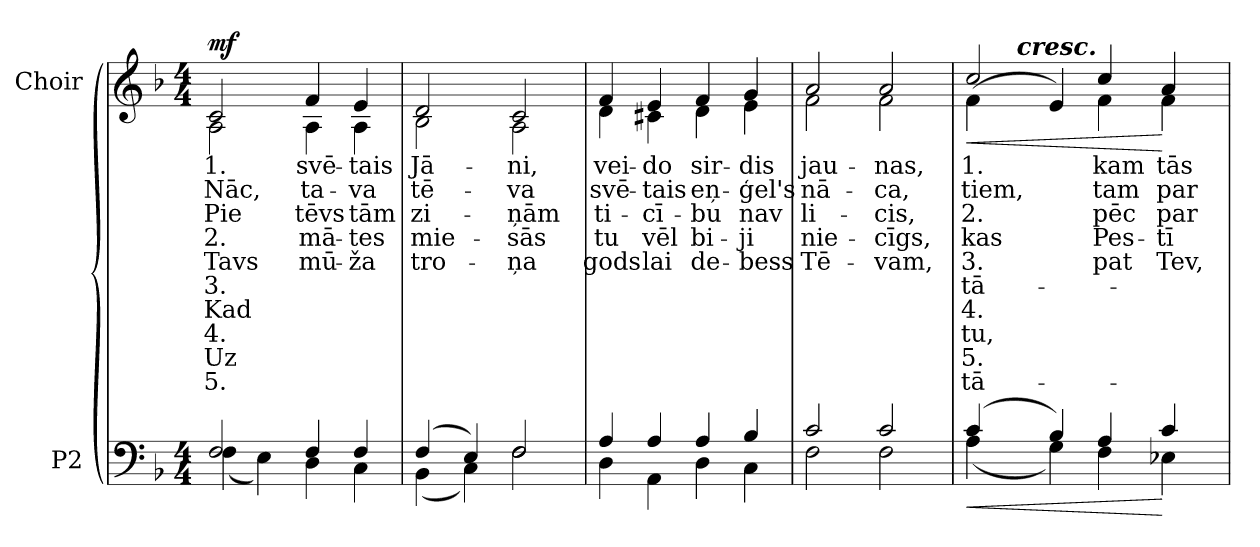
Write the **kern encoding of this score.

**kern	**dynam	**kern	**text	**text	**text	**text	**text	**text	**text	**text	**text	**text	**dynam
*part2	*part2	*part1	*part1	*part1	*part1	*part1	*part1	*part1	*part1	*part1	*part1	*part1	*part1
*staff2	*staff2	*staff1	*staff1	*staff1	*staff1	*staff1	*staff1	*staff1	*staff1	*staff1	*staff1	*staff1	*staff1
*I"P2	*	*I"Choir	*	*	*	*	*	*	*	*	*	*	*
*	*	*I'Choir	*	*	*	*	*	*	*	*	*	*	*
!!LO:PB:g=z
*clefF4	*	*clefG2	*	*	*	*	*	*	*	*	*	*	*
*k[b-]	*	*k[b-]	*	*	*	*	*	*	*	*	*	*	*
*F:	*	*F:	*	*	*	*	*	*	*	*	*	*	*
*M4/4	*	*M4/4	*	*	*	*	*	*	*	*	*	*	*
*MM120	*	*MM120	*	*	*	*	*	*	*	*	*	*	*
=1	=1	=1	=1	=1	=1	=1	=1	=1	=1	=1	=1	=1	=1
*^	*	*	*	*	*	*	*	*	*	*	*	*	*
!	!	!	!LO:TX:a:B:t=Allegro moderato	!	!	!	!	!	!	!	!	!	!	!
!	!	!	!	!LO:LY:b:color=#000000	!LO:LY:b:color=#000000	!LO:LY:b:color=#000000	!LO:LY:b:color=#000000	!LO:LY:b:color=#000000	!LO:LY:b:color=#000000	!LO:LY:b:color=#000000	!LO:LY:b:color=#000000	!LO:LY:b:color=#000000	!LO:LY:b:color=#000000	!
*	*	*	*^	*	*	*	*	*	*	*	*	*	*	*
2Fi/	(4Fi\	.	2ci/	2Ai\	1.	Nāc,	Pie	2.	Tavs	3.	Kad	4.	Uz	5.	mf
.	4Ei\)	.	.	.	.	.	.	.	.	.	.	.	.	.	.
!	!	!	!	!	!LO:LY:b:color=#000000	!LO:LY:b:color=#000000	!LO:LY:b:color=#000000	!LO:LY:b:color=#000000	!LO:LY:b:color=#000000	!	!	!	!	!	!
4Fi/	4Di\	.	4fi/	4Ai\	svē-	ta-	tēvs	-mā-	mū-	.	.	.	.	.	.
!	!	!	!	!	!LO:LY:b:color=#000000	!LO:LY:b:color=#000000	!LO:LY:b:color=#000000	!LO:LY:b:color=#000000	!LO:LY:b:color=#000000	!	!	!	!	!	!
4Fi/	4Ci\	.	4ei/	4Ai\	-tais	-va	tām	tes	-ža	.	.	.	.	.	.
=2	=2	=2	=2	=2	=2	=2	=2	=2	=2	=2	=2	=2	=2	=2	=2
!	!	!	!	!	!LO:LY:b:color=#000000	!LO:LY:b:color=#000000	!LO:LY:b:color=#000000	!LO:LY:b:color=#000000	!LO:LY:b:color=#000000	!	!	!	!	!	!
(4Fi/	(4BB-i\	.	2di/	2B-i\	Jā-	tē-	-zi-	mie-	-tro-	.	.	.	.	.	.
4Ei/)	4Ci\)	.	.	.	.	.	.	.	.	.	.	.	.	.	.
!	!	!	!	!	!LO:LY:b:color=#000000	!LO:LY:b:color=#000000	!LO:LY:b:color=#000000	!LO:LY:b:color=#000000	!LO:LY:b:color=#000000	!	!	!	!	!	!
2Fi/	2Fi\	.	2ci/	2Ai\	-ni,	-va	ņām	sās	-ņa	.	.	.	.	.	.
=3	=3	=3	=3	=3	=3	=3	=3	=3	=3	=3	=3	=3	=3	=3	=3
!	!	!	!	!	!LO:LY:b:color=#000000	!LO:LY:b:color=#000000	!LO:LY:b:color=#000000	!LO:LY:b:color=#000000	!LO:LY:b:color=#000000	!	!	!	!	!	!
4Ai/	4Di\	.	4fi/	4di\	vei-	svē-	ti-	tu	gods	.	.	.	.	.	.
!	!	!	!	!	!LO:LY:b:color=#000000	!LO:LY:b:color=#000000	!LO:LY:b:color=#000000	!LO:LY:b:color=#000000	!LO:LY:b:color=#000000	!	!	!	!	!	!
4Ai/	4AAi\	.	4ei/	4c#Xi\	-do	-tais	cī-	vēl	-lai	.	.	.	.	.	.
!	!	!	!	!	!LO:LY:b:color=#000000	!LO:LY:b:color=#000000	!LO:LY:b:color=#000000	!LO:LY:b:color=#000000	!LO:LY:b:color=#000000	!	!	!	!	!	!
4Ai/	4Di\	.	4fi/	4di\	sir-	eņ-	-bu	-bi-	-de-	.	.	.	.	.	.
!	!	!	!	!	!LO:LY:b:color=#000000	!LO:LY:b:color=#000000	!LO:LY:b:color=#000000	!LO:LY:b:color=#000000	!LO:LY:b:color=#000000	!	!	!	!	!	!
4B-i/	4Ci\	.	4gi/	4ei\	-dis	-ģel's	nav	ji	bess	.	.	.	.	.	.
=4	=4	=4	=4	=4	=4	=4	=4	=4	=4	=4	=4	=4	=4	=4	=4
!	!	!	!	!	!LO:LY:b:color=#000000	!LO:LY:b:color=#000000	!LO:LY:b:color=#000000	!LO:LY:b:color=#000000	!LO:LY:b:color=#000000	!	!	!	!	!	!
2ci/	2Fi\	.	2ai/	2fi\	jau-	nā-	-li-	-nie-	Tē-	.	.	.	.	.	.
!	!	!	!	!	!LO:LY:b:color=#000000	!LO:LY:b:color=#000000	!LO:LY:b:color=#000000	!LO:LY:b:color=#000000	!LO:LY:b:color=#000000	!	!	!	!	!	!
2ci/	2Fi\	.	2ai/	2fi\	-nas,	-ca,	-cis,	cīgs,	vam,	.	.	.	.	.	.
!!LO:LB:g=z
=5	=5	=5	=5	=5	=5	=5	=5	=5	=5	=5	=5	=5	=5	=5	=5
!	!	!LO:HP:b	!	!	!	!	!	!	!	!	!	!	!	!	!
*	*	*	*v	*v	*	*	*	*	*	*	*	*	*	*	*
*	*	*	*^	*	*	*	*	*	*	*	*	*	*	*
!	!	!	!	!	!LO:LY:b:color=#000000	!LO:LY:b:color=#000000	!LO:LY:b:color=#000000	!LO:LY:b:color=#000000	!LO:LY:b:color=#000000	!LO:LY:b:color=#000000	!LO:LY:b:color=#000000	!LO:LY:b:color=#000000	!LO:LY:b:color=#000000	!LO:LY:b:color=#000000	!LO:HP:b
*	*	*	*	*^	*	*	*	*	*	*	*	*	*	*	*
(4ci/	(4Ai\	<	2cci/	(4fi\	16ryy	1.	tiem,	2.	kas	3.	tā-	4.	-tu,	5.	tā-	<
.	.	.	.	.	32ryy	.	.	.	.	.	.	.	.	.	.	.
.	.	.	.	.	64ryy	.	.	.	.	.	.	.	.	.	.	.
.	.	.	.	.	128ryy	.	.	.	.	.	.	.	.	.	.	.
.	.	.	.	.	1024ryy	.	.	.	.	.	.	.	.	.	.	.
!	!	!	!	!	!LO:TX:a:Bi:t=cresc.	!	!	!	!	!	!	!	!	!	!	!
.	.	.	.	.	2ryy	.	.	.	.	.	.	.	.	.	.	.
4B-i/)	4Gi\)	.	.	4ei/)	.	.	.	.	.	.	.	.	.	.	.	.
!	!	!	!	!	!	!LO:LY:b:color=#000000	!LO:LY:b:color=#000000	!LO:LY:b:color=#000000	!LO:LY:b:color=#000000	!LO:LY:b:color=#000000	!	!	!	!	!	!
4Ai/	4Fi\	.	4cci/	4fi\	.	kam	tam	-pēc	Pes-	-pat	.	.	.	.	.	.
.	.	.	.	.	4ryy	.	.	.	.	.	.	.	.	.	.	.
!	!	!	!	!	!	!LO:LY:b:color=#000000	!LO:LY:b:color=#000000	!LO:LY:b:color=#000000	!LO:LY:b:color=#000000	!LO:LY:b:color=#000000	!	!	!	!	!	!
4ci/	4E-Xi\	[	4ai/	4fi\	.	tās	par	-par	tī-	Tev,	.	.	.	.	.	[
.	.	.	.	.	8ryy	.	.	.	.	.	.	.	.	.	.	.
.	.	.	.	.	256..ryy	.	.	.	.	.	.	.	.	.	.	.
*v	*v	*	*	*	*	*	*	*	*	*	*	*	*	*	*	*
*	*	*v	*v	*v	*	*	*	*	*	*	*	*	*	*	*
=	=	=	=	=	=	=	=	=	=	=	=	=	=
*-	*-	*-	*-	*-	*-	*-	*-	*-	*-	*-	*-	*-	*-
